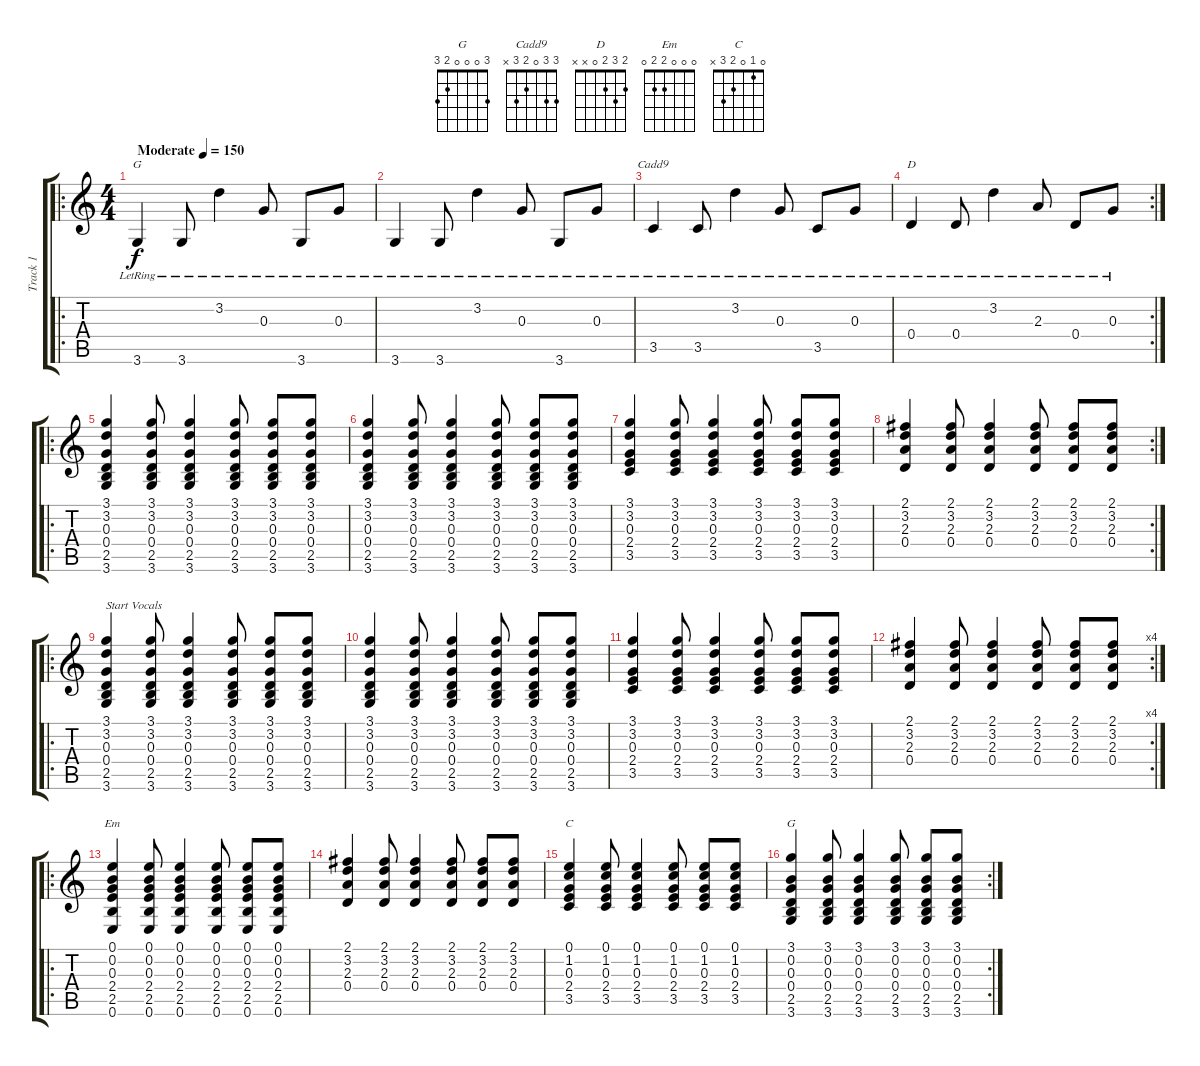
\track ("Track 1" "Track 1") {instrument acousticguitarsteel}
\staff {score tabs}
\tuning (E4 B3 G3 D3 A2 E2) {hide}
\chord ("G" 3 3 0 0 2 3)
\chord ("Cadd9" 3 3 0 2 3 x)
\chord ("D" 2 3 2 0 x x)
\chord ("Em" 0 0 0 2 2 0)
\chord ("C" 0 1 0 2 3 x)
\chord ("G" 3 0 0 0 2 3)
\ro
\ts (4 4)
\tempo (150 "Moderate")
\clef g2
\ks c
3.6{lr}.4{ch "G" dy f instrument acousticguitarsteel} 3.6{lr}.8 3.2{lr}.4 0.3{lr}.8 3.6{lr}.8 0.3{lr}.8 |
3.6{lr}.4 3.6{lr}.8 3.2{lr}.4 0.3{lr}.8 3.6{lr}.8 0.3{lr}.8 |
3.5{lr}.4{ch "Cadd9"} 3.5{lr}.8 3.2{lr}.4 0.3{lr}.8 3.5{lr}.8 0.3{lr}.8 |
\rc 2
0.4{lr}.4{ch "D"} 0.4{lr}.8 3.2{lr}.4 2.3{lr}.8 0.4{lr}.8 0.3{lr}.8 |
\ro
(3.1 3.2 0.3 0.4 2.5 3.6).4 (3.1 3.2 0.3 0.4 2.5 3.6).8 (3.1 3.2 0.3 0.4 2.5 3.6).4 (3.1 3.2 0.3 0.4 2.5 3.6).8 (3.1 3.2 0.3 0.4 2.5 3.6).8 (3.1 3.2 0.3 0.4 2.5 3.6).8 |
(3.1 3.2 0.3 0.4 2.5 3.6).4 (3.1 3.2 0.3 0.4 2.5 3.6).8 (3.1 3.2 0.3 0.4 2.5 3.6).4 (3.1 3.2 0.3 0.4 2.5 3.6).8 (3.1 3.2 0.3 0.4 2.5 3.6).8 (3.1 3.2 0.3 0.4 2.5 3.6).8 |
(3.1 3.2 0.3 2.4 3.5).4 (3.1 3.2 0.3 2.4 3.5).8 (3.1 3.2 0.3 2.4 3.5).4 (3.1 3.2 0.3 2.4 3.5).8 (3.1 3.2 0.3 2.4 3.5).8 (3.1 3.2 0.3 2.4 3.5).8 |
\rc 2
(2.1 3.2 2.3 0.4).4 (2.1 3.2 2.3 0.4).8 (2.1 3.2 2.3 0.4).4 (2.1 3.2 2.3 0.4).8 (2.1 3.2 2.3 0.4).8 (2.1 3.2 2.3 0.4).8 |
\ro
(3.1 3.2 0.3 0.4 2.5 3.6).4{txt "Start Vocals"} (3.1 3.2 0.3 0.4 2.5 3.6).8 (3.1 3.2 0.3 0.4 2.5 3.6).4 (3.1 3.2 0.3 0.4 2.5 3.6).8 (3.1 3.2 0.3 0.4 2.5 3.6).8 (3.1 3.2 0.3 0.4 2.5 3.6).8 |
(3.1 3.2 0.3 0.4 2.5 3.6).4 (3.1 3.2 0.3 0.4 2.5 3.6).8 (3.1 3.2 0.3 0.4 2.5 3.6).4 (3.1 3.2 0.3 0.4 2.5 3.6).8 (3.1 3.2 0.3 0.4 2.5 3.6).8 (3.1 3.2 0.3 0.4 2.5 3.6).8 |
(3.1 3.2 0.3 2.4 3.5).4 (3.1 3.2 0.3 2.4 3.5).8 (3.1 3.2 0.3 2.4 3.5).4 (3.1 3.2 0.3 2.4 3.5).8 (3.1 3.2 0.3 2.4 3.5).8 (3.1 3.2 0.3 2.4 3.5).8 |
\rc 4
(2.1 3.2 2.3 0.4).4 (2.1 3.2 2.3 0.4).8 (2.1 3.2 2.3 0.4).4 (2.1 3.2 2.3 0.4).8 (2.1 3.2 2.3 0.4).8 (2.1 3.2 2.3 0.4).8 |
\ro
(0.1 0.2 0.3 2.4 2.5 0.6).4{ch "Em"} (0.1 0.2 0.3 2.4 2.5 0.6).8 (0.1 0.2 0.3 2.4 2.5 0.6).4 (0.1 0.2 0.3 2.4 2.5 0.6).8 (0.1 0.2 0.3 2.4 2.5 0.6).8 (0.1 0.2 0.3 2.4 2.5 0.6).8 |
(2.1 3.2 2.3 0.4).4 (2.1 3.2 2.3 0.4).8 (2.1 3.2 2.3 0.4).4 (2.1 3.2 2.3 0.4).8 (2.1 3.2 2.3 0.4).8 (2.1 3.2 2.3 0.4).8 |
(0.1 1.2 0.3 2.4 3.5).4{ch "C"} (0.1 1.2 0.3 2.4 3.5).8 (0.1 1.2 0.3 2.4 3.5).4 (0.1 1.2 0.3 2.4 3.5).8 (0.1 1.2 0.3 2.4 3.5).8 (0.1 1.2 0.3 2.4 3.5).8 |
\rc 2
(3.1 0.2 0.3 0.4 2.5 3.6).4{ch "G"} (3.1 0.2 0.3 0.4 2.5 3.6).8 (3.1 0.2 0.3 0.4 2.5 3.6).4 (3.1 0.2 0.3 0.4 2.5 3.6).8 (3.1 0.2 0.3 0.4 2.5 3.6).8 (3.1 0.2 0.3 0.4 2.5 3.6).8
